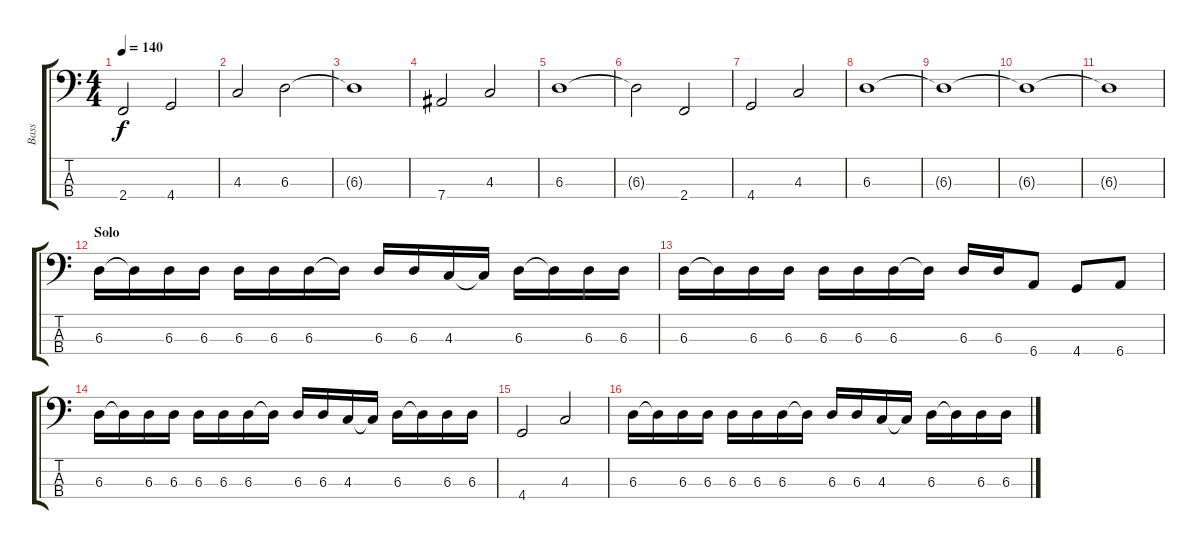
\track ("Bass" "Bass") {instrument electricbasspick}
\staff {score tabs}
\tuning (Gb2 Db2 Ab1 Eb1) {hide}
\ts (4 4)
\tempo 140
\clef f4
\ks c
2.4.2{dy f} 4.4.2 |
4.3.2 6.3.2 |
6.3{t}.1 |
7.4.2 4.3.2 |
6.3.1 |
6.3{t}.2 2.4.2 |
4.4.2 4.3.2 |
6.3.1 |
6.3{t}.1 |
6.3{t}.1 |
6.3{t}.1 |
\section ("" "Solo")
6.3.16 6.3{t}.16 6.3.16 6.3.16 6.3.16 6.3.16 6.3.16 6.3{t}.16 6.3.16 6.3.16 4.3.16 4.3{t}.16 6.3.16 6.3{t}.16 6.3.16 6.3.16 |
6.3.16 6.3{t}.16 6.3.16 6.3.16 6.3.16 6.3.16 6.3.16 6.3{t}.16 6.3.16 6.3.16 6.4.8 4.4.8 6.4.8 |
6.3.16 6.3{t}.16 6.3.16 6.3.16 6.3.16 6.3.16 6.3.16 6.3{t}.16 6.3.16 6.3.16 4.3.16 4.3{t}.16 6.3.16 6.3{t}.16 6.3.16 6.3.16 |
4.4.2 4.3.2 |
6.3.16 6.3{t}.16 6.3.16 6.3.16 6.3.16 6.3.16 6.3.16 6.3{t}.16 6.3.16 6.3.16 4.3.16 4.3{t}.16 6.3.16 6.3{t}.16 6.3.16 6.3.16
